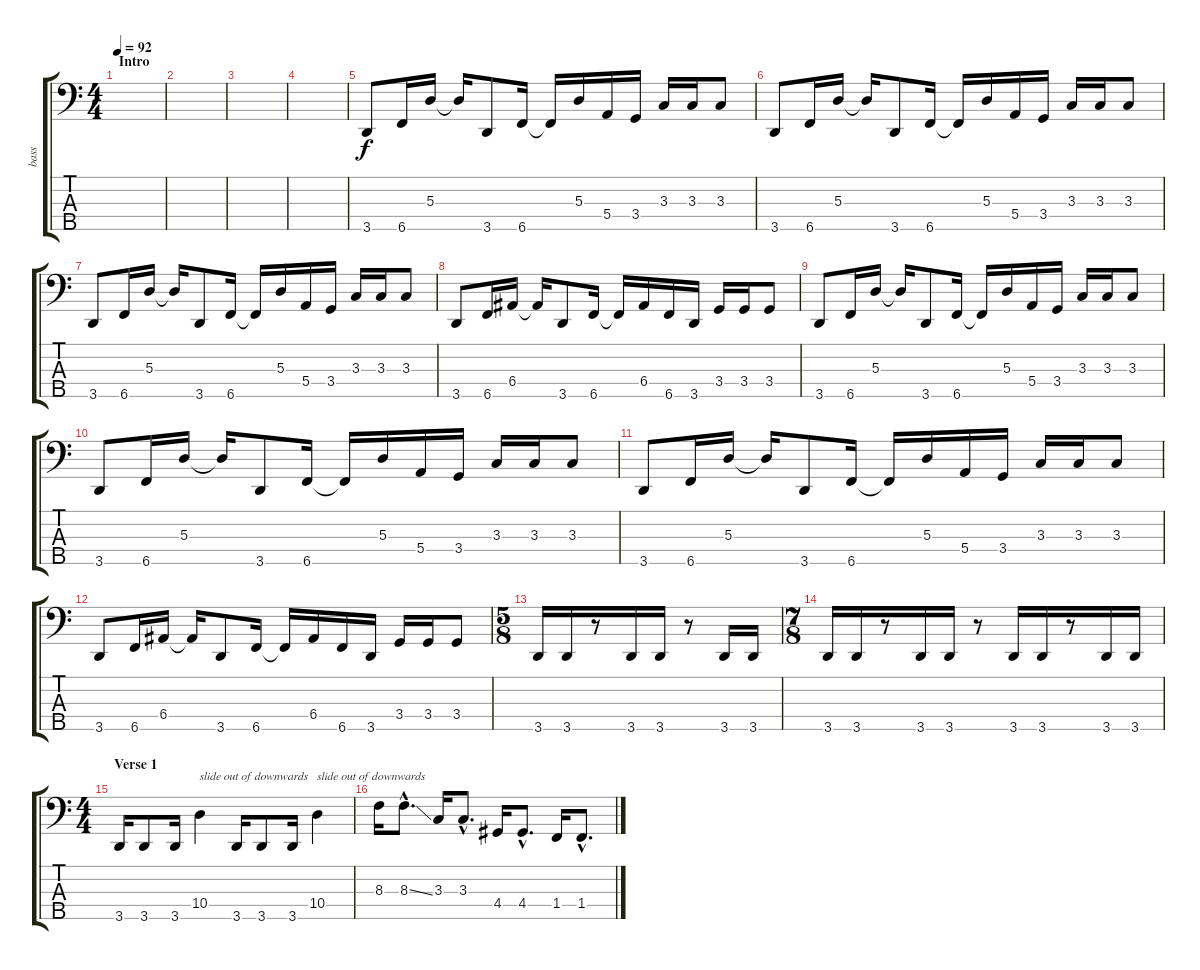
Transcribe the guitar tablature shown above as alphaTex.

\track ("bass" "bass") {instrument electricbassfinger}
\staff {score tabs}
\tuning (G2 D2 A1 E1 B0) {hide}
\ts (4 4)
\section ("" "Intro")
\tempo 92
\clef f4
\ks c
|
|
|
|
3.5.8 6.5.16 5.3.16 5.3{t}.16 3.5.8 6.5.16 6.5{t}.16 5.3.16 5.4.16 3.4.16 3.3.16 3.3.16 3.3.8 |
3.5.8 6.5.16 5.3.16 5.3{t}.16 3.5.8 6.5.16 6.5{t}.16 5.3.16 5.4.16 3.4.16 3.3.16 3.3.16 3.3.8 |
3.5.8 6.5.16 5.3.16 5.3{t}.16 3.5.8 6.5.16 6.5{t}.16 5.3.16 5.4.16 3.4.16 3.3.16 3.3.16 3.3.8 |
3.5.8 6.5.16 6.4.16 6.4{t}.16 3.5.8 6.5.16 6.5{t}.16 6.4.16 6.5.16 3.5.16 3.4.16 3.4.16 3.4.8 |
3.5.8 6.5.16 5.3.16 5.3{t}.16 3.5.8 6.5.16 6.5{t}.16 5.3.16 5.4.16 3.4.16 3.3.16 3.3.16 3.3.8 |
3.5.8 6.5.16 5.3.16 5.3{t}.16 3.5.8 6.5.16 6.5{t}.16 5.3.16 5.4.16 3.4.16 3.3.16 3.3.16 3.3.8 |
3.5.8 6.5.16 5.3.16 5.3{t}.16 3.5.8 6.5.16 6.5{t}.16 5.3.16 5.4.16 3.4.16 3.3.16 3.3.16 3.3.8 |
3.5.8 6.5.16 6.4.16 6.4{t}.16 3.5.8 6.5.16 6.5{t}.16 6.4.16 6.5.16 3.5.16 3.4.16 3.4.16 3.4.8 |
\ts (5 8)
3.5.16 3.5.16 r.8 3.5.16 3.5.16 r.8 3.5.16 3.5.16 |
\ts (7 8)
3.5.16 3.5.16 r.8 3.5.16 3.5.16 r.8 3.5.16 3.5.16 r.8 3.5.16 3.5.16 |
\ts (4 4)
\section ("" "Verse 1")
3.5.16 3.5.8 3.5.16 10.4.4{txt "slide out of downwards"} 3.5.16 3.5.8 3.5.16 10.4.4{txt "slide out of downwards"} |
8.3.16 8.3{ss hac}.8{d} 3.3.16 3.3{hac}.8{d} 4.4.16 4.4{hac}.8{d} 1.4.16 1.4{hac}.8{d}
